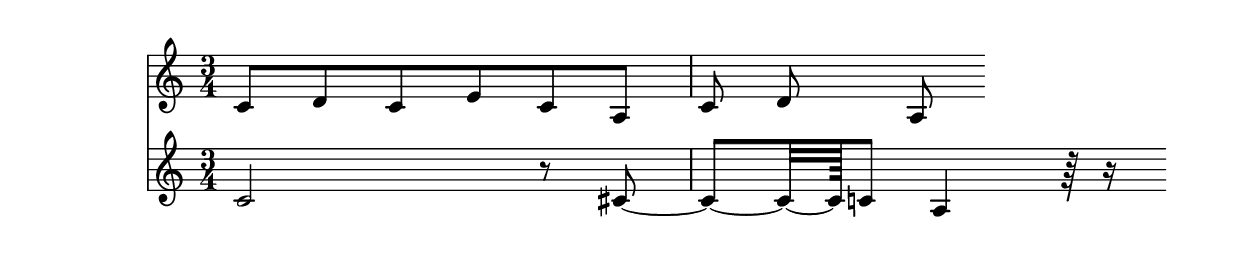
\version "2.12.3"
\layout {
  \context {
    \Voice
      \remove "Note_heads_engraver"
      \consists "Completion_heads_engraver"
  }

}

\relative c'
{
  \time 3/4
    <<
    \new Staff   {
      c8 d8 c8 e8 c8 a8 c8 d8 a8
    }

  \new Staff  {
    % r\maxima *1/8 c'\longa *1/4 c\breve*1/2
      c2 r8 cis4 ~ cis32 ~ cis128 c8 a4 r64 r16
  }
  >>
}


